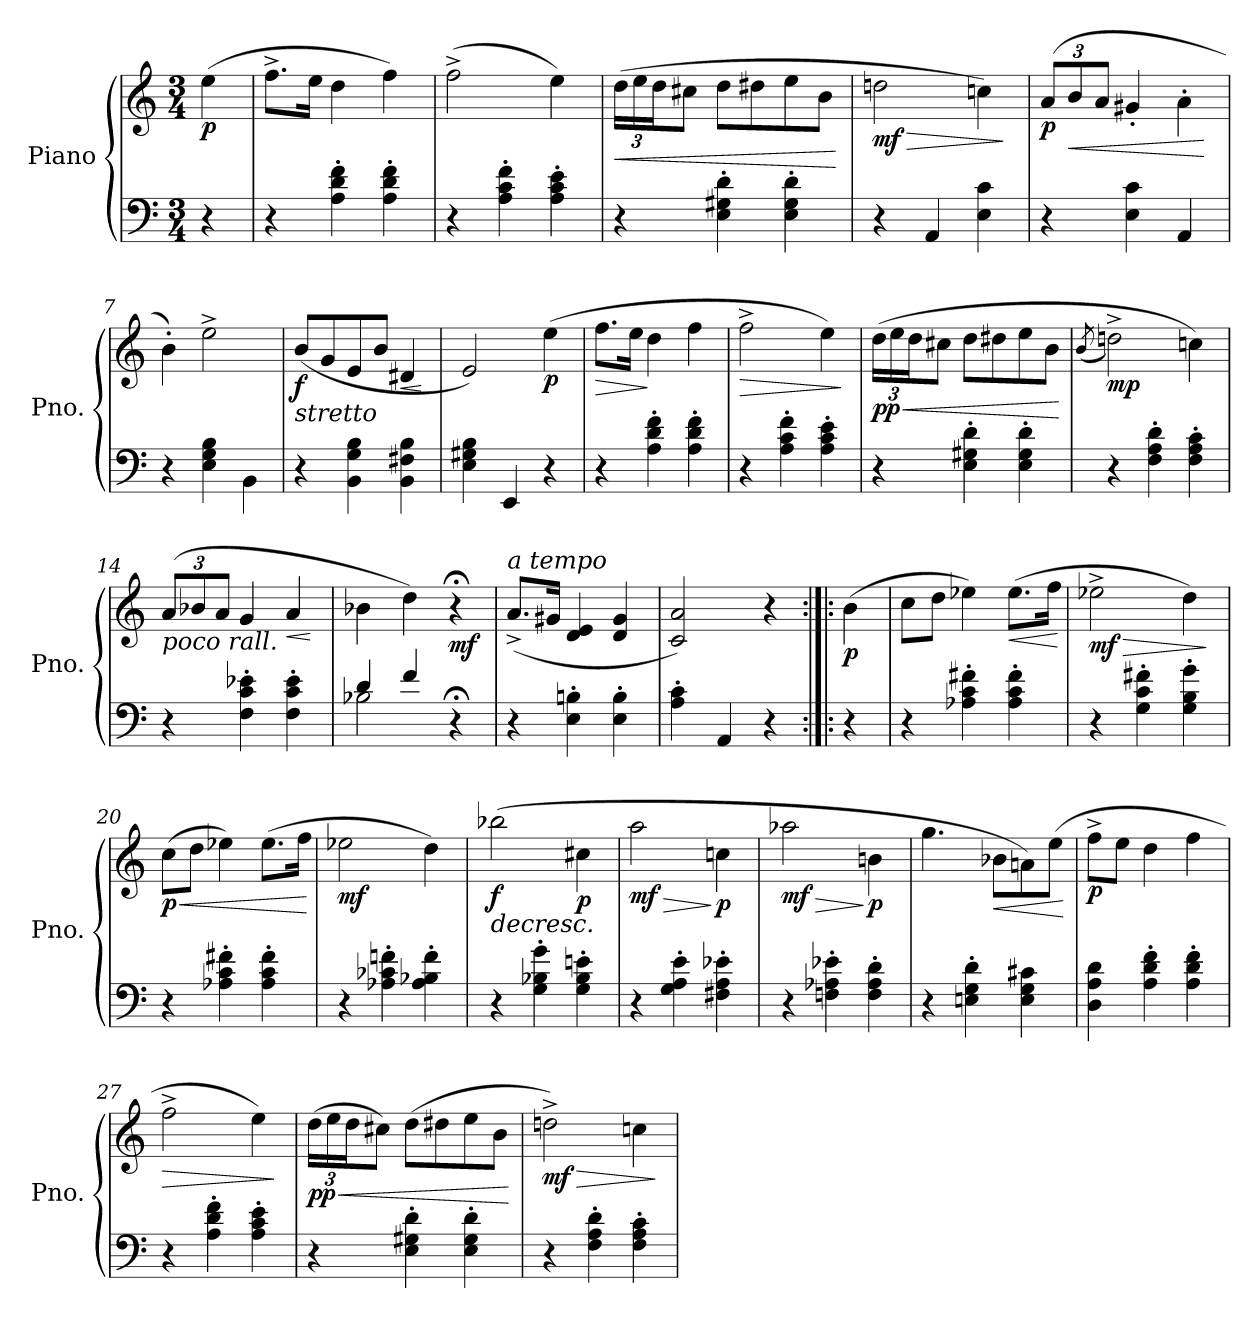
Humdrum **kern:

**kern	**kern	**dynam
*part1	*part1	*part1
*staff2	*staff1	*staff1/2
*I"Piano	*	*
*I'Pno.	*	*
*clefF4	*clefG2	*
*k[]	*k[]	*
*M3/4	*M3/4	*
=1	=1	=1
!	!	!LO:DY:b
4r	(4ee\	p
=2	=2	=2
4r	8.ff^\L	.
.	16ee\Jk	.
4A\' 4d\' 4f\'	4dd\	.
4A\' 4d\' 4f\'	4ff\)	.
=3	=3	=3
4r	(2ff^\	.
4A\' 4c\' 4f\'	.	.
4A\' 4c\' 4e\'	4ee\)	.
=4	=4	=4
*	*Xbrackettup	*
!	!	!LO:HP:b
4r	(24dd\LL	<
.	24ee\	.
.	24dd\J	.
.	8cc#X\J	.
4E\' 4G#X\' 4d\'	8dd\L	.
.	8dd#X\	.
4E\' 4G#\' 4d\'	8ee\	.
.	8b\J	.
.	.	[
=5	=5	=5
!	!	!LO:HP:b
!	!	!LO:DY:n=1:b
4r	2ddn\	> mf
4AA/	.	.
4E\ 4c\	4ccn\)	.
.	.	]
=6	=6	=6
*	*brackettup	*
!	!	!LO:DY:b
4r	(12a/L	p
!	!	!LO:HP:b
.	12b/	<
.	12a/J	.
4E\ 4c\	4g#X'/	.
4AA/	4a'\	.
.	.	[
=7	=7	=7
4r	4b'\)	.
4E\ 4G\ 4B\	2ee^\	.
4BB\	.	.
!!LO:LB:g=z
=8	=8	=8
!	!LO:TX:b:i:t=stretto	!
!	!	!LO:DY:b
4r	(>8b/L	f
.	8g/	.
4BB\ 4G\ 4B\	8e/	.
.	8b/J	.
!	!	!LO:HP:b
4BB\ 4F#X\ 4B\	4d#X/	<
.	.	[
=9	=9	=9
4E\ 4G#X\ 4B\	2e/)	.
4EE/	.	.
!	!	!LO:DY:b
4r	(4ee\	p
=10	=10	=10
!	!	!LO:HP:b
4r	8.ff\L	>
.	16ee\Jk	.
4A\' 4d\' 4f\'	4dd\	]
4A\' 4d\' 4f\'	4ff\	.
=11	=11	=11
!	!	!LO:HP:b
4r	2ff^\	>
4A\' 4c\' 4f\'	.	.
4A\' 4c\' 4e\'	4ee\)	.
.	.	]
=12	=12	=12
*	*Xbrackettup	*
!	!	!LO:HP:b
!	!	!LO:DY:n=1:b
4r	(24dd\LL	< pp
.	24ee\	.
.	24dd\J	.
.	8cc#X\J	.
4E\' 4G#X\' 4d\'	8dd\L	.
.	8dd#X\	.
4E\' 4G#\' 4d\'	8ee\	.
.	8b\J	.
.	.	[
=13	=13	=13
.	(8qb/	.
!	!	!LO:DY:b
4r	2ddn^\)	mp
4F\' 4A\' 4d\'	.	.
4F\' 4A\' 4c\'	4ccn\)	.
=14	=14	=14
*	*brackettup	*
!	!LO:TX:b:i:t=poco rall.	!
4r	(12a/L	.
.	12b-X/	.
.	12a/J	.
4F\' 4c\' 4e-X\'	4g/	.
!	!	!LO:HP:b
4F\' 4c\' 4e-\'	4a/	<
.	.	[
=15	=15	=15
*^	*	*
4d/	2B-X\	4b-X\	.
4f/	.	4dd\)	.
!	!	!	!LO:DY:b
4r;<	4ryy	4r;<	mf
!!LO:LB:g=z
=16	=16	=16	=16
!	!	!LO:TX:a:i:t=a tempo	!
*v	*v	*	*
4r	(>8.a^/L	.
.	16g#X/Jk	.
4E\' 4Bn\'	4d/ 4e/	.
4E\' 4B\'	4d/ 4g#/	.
=17	=17	=17
4A\' 4c\'	2c/ 2a/)	.
4AA/	.	.
4r	4r	.
=17X1:|!|:	=17X1:|!|:	=17X1:|!|:
!	!	!LO:DY:b
4r	(4b\	p
=18	=18	=18
4r	8cc\L	.
.	8dd\J	.
4A-X\' 4c\' 4f#X\'	4ee-X\)	.
!	!	!LO:HP:b
4A-\' 4c\' 4f#\'	(8.ee-\L	<
.	16ff\Jk	.
.	.	[
=19	=19	=19
!	!	!LO:HP:b
!	!	!LO:DY:n=1:b
4r	2ee-X^\	> mf
4G\' 4c\' 4f#X\'	.	.
4G\' 4B\' 4g\'	4dd\)	.
.	.	]
=20	=20	=20
!	!	!LO:HP:b
!	!	!LO:DY:n=1:b
4r	(8cc\L	< p
.	8dd\J	.
4A-X\' 4c\' 4f#X\'	4ee-X\)	.
4A-\' 4c\' 4f#\'	(8.ee-\L	.
.	16ff\Jk	.
.	.	[
=21	=21	=21
!	!	!LO:DY:b
4r	2ee-X\	mf
4A-X\' 4c-X\' 4fn\'	.	.
4A-\' 4B-X\' 4f\'	4dd\)	.
=22	=22	=22
!	!	!LO:HP:b
!	!	!LO:DY:n=1:b
4r	(2bb-X\	> f
4G\' 4B-X\' 4g\'	.	.
!	!	!LO:DY:n=2:b
4G\' 4B-\' 4en\'	4cc#X\	p
.	.	]
!!LO:LB:g=z
=23	=23	=23
!	!	!LO:HP:b
!	!	!LO:DY:n=1:b
4r	2aa\	> mf
4G\' 4A\' 4e\'	.	.
!	!	!LO:DY:n=2:b
4F#X\' 4A\' 4e-X\'	4ccn\	] p
=24	=24	=24
!	!	!LO:HP:b
!	!	!LO:DY:n=1:b
4r	2aa-X\	> mf
4Fn\' 4A-X\' 4e-X\'	.	.
!	!	!LO:DY:n=2:b
4F\' 4A-\' 4d\'	4bn\	] p
=25	=25	=25
4r	4.gg\	.
4En\' 4G\' 4d\'	.	.
!	!	!LO:HP:b
.	8b-X\L	<
4E\ 4G\ 4c#X\	8an\)	.
.	(8ee\J	.
.	.	[
=26	=26	=26
!	!	!LO:DY:b
4D\ 4A\ 4d\	8ff^\L	p
.	8ee\J	.
4A\' 4d\' 4f\'	4dd\	.
4A\' 4d\' 4f\'	4ff\	.
=27	=27	=27
!	!	!LO:HP:b
4r	2ff^\	>
4A\' 4d\' 4f\'	.	.
4A\' 4c\' 4e\'	4ee\)	.
.	.	]
=28	=28	=28
*	*Xbrackettup	*
!	!	!LO:HP:b
!	!	!LO:DY:n=1:b
4r	(24dd\LL	< pp
.	24ee\	.
.	24dd\J	.
.	8cc#X\J)	.
4E\' 4G#X\' 4d\'	(8dd\L	.
.	8dd#X\	.
4E\' 4G#\' 4d\'	8ee\	.
.	8b\J	.
.	.	[
=29	=29	=29
!	!	!LO:HP:b
!	!	!LO:DY:n=1:b
4r	2ddn^\)	> mf
4F\' 4A\' 4d\'	.	.
4F\' 4A\' 4c\'	4ccn\	.
.	.	]
=	=	=
*-	*-	*-
